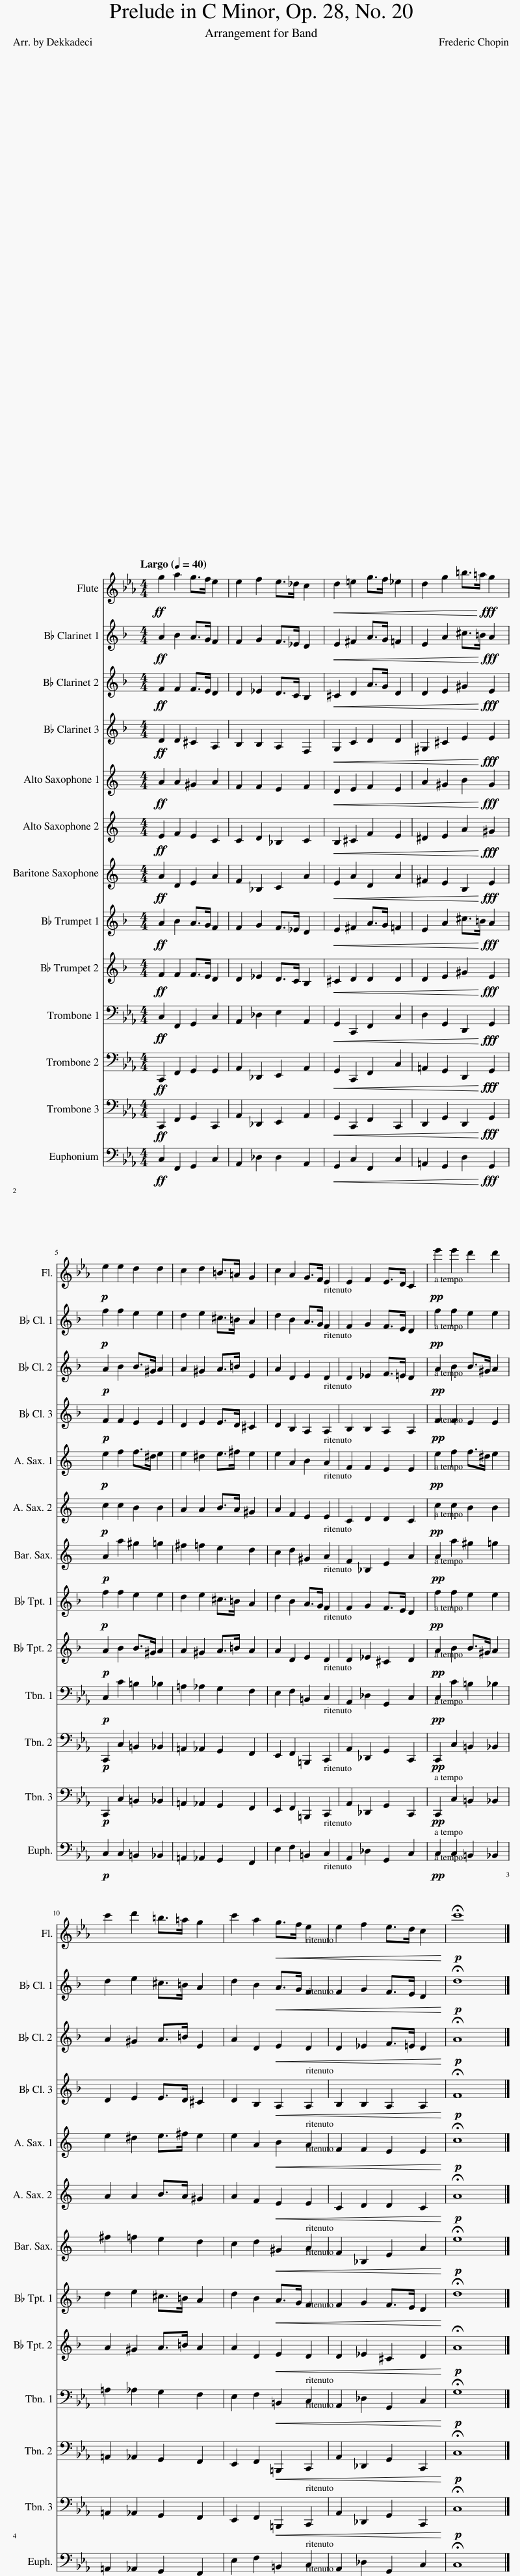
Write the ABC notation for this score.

X:1
%%score 1 2 3 4 5 6 7 8 9 10 11 12 13
L:1/8
Q:1/4=40
M:4/4
I:linebreak $
K:Eb
V:1 treble
V:2 treble transpose=-2
V:3 treble transpose=-2
V:4 treble transpose=-2
V:5 treble transpose=-9
V:6 treble transpose=-9
V:7 treble transpose=-21
V:8 treble transpose=-2
V:9 treble transpose=-2
V:10 bass
V:11 bass
V:12 bass
V:13 bass
V:1
!ff! g2 a2 g>f e2 | e2 f2 e>_d c2 |!<(! d2 =e2 g>f _e2 | d2 g2 =b>=a!<)!!fff! g2 |$!p! e2 e2 d2 d2 | %5
 c2 d2 =B>=A G2 | c2 A2 G>F[Q:1/4=36] E2 | E2 F2[Q:1/4=32] E>D C2 |!pp![Q:1/4=40] e'2 e'2 d'2 d'2 |$ c'2 d'2 =b>=a g2 | %10
 c'2 a2!<(! g>f[Q:1/4=36] e2 | e2 f2[Q:1/4=32] e>d c2!<)! |!p! !fermata!c'8 |] %13
V:2
[K:F]!ff! A2 B2 A>G F2 | F2 G2 F>_E D2 |!<(! E2 ^F2 A>G =F2 | E2 A2 ^c>=B!<)!!fff! A2 |$!p! f2 f2 e2 e2 | %5
 d2 e2 ^c>=B A2 | d2 B2 A>G F2 | F2 G2 F>E D2 |!pp! f2 f2 e2 e2 |$ d2 e2 ^c>=B A2 | %10
 d2 B2!<(! A>G F2 | F2 G2 F>E D2!<)! |!p! !fermata!d8 |] %13
V:3
[K:F]!ff! F2 F2 F>E D2 | D2 _E2 D>C B,2 |!<(! ^C2 D2 A>G D2 | D2 E2 ^G2!<)!!fff! E2 |$!p! A2 B2 B>^G A2 | %5
 A2 ^G2 A>=B E2 | A2 D2 E2 D2 | D2 _E2 F>=E D2 |!pp! A2 B2 B>^G A2 |$ A2 ^G2 A>=B E2 | %10
 A2 D2!<(! E2 D2 | D2 _E2 F>=E D2!<)! |!p! !fermata!A8 |] %13
V:4
[K:F]!ff! D2 D2 ^C2 A,2 | B,2 B,2 A,2 F,2 |!<(! G,2 C2 D2 D2 | ^G,2 ^C2 E2!<)!!fff! E2 |$!p! F2 F2 E2 E2 | %5
 D2 E2 E>D ^C2 | D2 B,2 A,2 A,2 | B,2 B,2 A,2 A,2 |!pp! F2 F2 E2 E2 |$ D2 E2 E>D ^C2 | %10
 D2 B,2!<(! A,2 A,2 | B,2 B,2 A,2 A,2!<)! |!p! !fermata!F8 |] %13
V:5
[K:C]!ff! A2 A2 ^G2 A2 | F2 F2 E2 F2 |!<(! D2 E2 F2 E2 | A2 ^G2 B2!<)!!fff! G2 |$!p! e2 f2 f>^d e2 | %5
 e2 ^d2 e>^f e2 | e2 A2 B2 A2 | F2 F2 E2 E2 |!pp! e2 f2 f>^d e2 |$ e2 ^d2 e>^f e2 | %10
 e2 A2!<(! B2 A2 | F2 F2 E2 E2!<)! |!p! !fermata!c8 |] %13
V:6
[K:C]!ff! E2 F2 E2 C2 | C2 D2 _B,2 C2 |!<(! B,2 ^C2 F2 E2 | ^D2 E2 A2!<)!!fff! ^G2 |$!p! c2 c2 B2 B2 | %5
 A2 A2 B>A ^G2 | A2 F2 E2 E2 | C2 D2 D2 C2 |!pp! c2 c2 B2 B2 |$ A2 A2 B>A ^G2 | %10
 A2 F2!<(! E2 E2 | C2 D2 D2 C2!<)! |!p! !fermata!A8 |] %13
V:7
[K:C]!ff! A2 D2 E2 A2 | F2 _B,2 C2 A2 |!<(! E2 A2 D2 A2 | ^F2 E2 B,2!<)!!fff! E2 |$!p! A2 a2 ^g2 =g2 | %5
 ^f2 =f2 e2 d2 | c2 d2 ^G2 A2 | F2 _B,2 E2 A2 |!pp! A2 a2 ^g2 =g2 |$ ^f2 =f2 e2 d2 | %10
 c2 d2!<(! ^G2 A2 | F2 _B,2 E2 A2!<)! |!p! !fermata!e8 |] %13
V:8
[K:F]!ff! A2 B2 A>G F2 | F2 G2 F>_E D2 |!<(! E2 ^F2 A>G =F2 | E2 A2 ^c>=B!<)!!fff! A2 |$!p! f2 f2 e2 e2 | %5
 d2 e2 ^c>=B A2 | d2 B2 A>G F2 | F2 G2 F>E D2 |!pp! f2 f2 e2 e2 |$ d2 e2 ^c>=B A2 | %10
 d2 B2!<(! A>G F2 | F2 G2 F>E D2!<)! | !fermata!d8 |] %13
V:9
[K:F]!ff! F2 F2 F>E D2 | D2 _E2 D>C B,2 |!<(! ^C2 D2 D2 D2 | D2 E2 ^G2!<)!!fff! E2 |$!p! A2 B2 B>^G A2 | %5
 A2 ^G2 A>=B A2 | A2 D2 E2 D2 | D2 _E2 ^C2 D2 |!pp! A2 B2 B>^G A2 |$ A2 ^G2 A>=B A2 | %10
 A2 D2!<(! E2 D2 | D2 _E2 ^C2 D2!<)! |!p! !fermata!A8 |] %13
V:10
!ff! C,2 F,,2 G,,2 C,2 | A,,2 _D,2 E,2 A,,2 |!<(! G,,2 C,,2 F,,2 C,2 | D,2 G,,2 D,,2!<)!!fff! G,,2 |$!p! C,2 C2 =B,2 _B,2 | %5
 =A,2 _A,2 G,2 F,2 | E,2 F,2 =B,,2 C,2 | A,,2 _D,2 G,,2 C,2 |!pp! C,2 C2 =B,2 _B,2 |$ =A,2 _A,2 G,2 F,2 | %10
 E,2 F,2!<(! =B,,2 C,2 | A,,2 _D,2 G,,2 C,2!<)! |!p! !fermata!G,8 |] %13
V:11
!ff! C,,2 F,,2 G,,2 G,,2 | A,,2 _D,,2 E,,2 A,,2 |!<(! G,,2 C,,2 F,,2 C,2 | =A,,2 G,,2 D,,2!<)!!fff! G,,2 |$!p! C,,2 C,2 =B,,2 _B,,2 | %5
 =A,,2 _A,,2 G,,2 F,,2 | E,,2 F,,2 =B,,,2 C,,2 | A,,2 _D,,2 G,,2 C,,2 |!pp! C,,2 C,2 =B,,2 _B,,2 |$ =A,,2 _A,,2 G,,2 F,,2 | %10
 E,,2 F,,2!<(! =B,,,2 C,,2 | A,,2 _D,,2 G,,2 C,,2!<)! |!p! !fermata!C,8 |] %13
V:12
!ff! C,,2 F,,2 G,,2 C,,2 | A,,2 _D,,2 E,,2 A,,2 |!<(! G,,2 C,,2 F,,2 C,,2 | D,,2 G,,2 D,,2!<)!!fff! G,,2 |$!p! C,,2 C,2 =B,,2 _B,,2 | %5
 =A,,2 _A,,2 G,,2 F,,2 | E,,2 F,,2 =B,,,2 C,,2 | A,,2 _D,,2 G,,2 C,,2 |!pp! C,,2 C,2 =B,,2 _B,,2 |$ =A,,2 _A,,2 G,,2 F,,2 | %10
 E,,2 F,,2!<(! =B,,,2 C,,2 | A,,2 _D,,2 G,,2 C,,2!<)! |!p! !fermata!C,8 |] %13
V:13
!ff! C,2 F,,2 G,,2 C,2 | A,,2 _D,2 D,2 A,,2 |!<(! G,,2 C,2 F,,2 C,2 | =A,,2 G,,2 D,2!<)!!fff! G,,2 |$!p! C,2 C,2 =B,,2 _B,,2 | %5
 =A,,2 _A,,2 G,,2 F,,2 | E,2 F,2 =B,,2 C,2 | A,,2 _D,2 G,,2 C,2 |!pp! C,2 C,2 =B,,2 _B,,2 |$ =A,,2 _A,,2 G,,2 F,,2 | %10
 E,2 F,2!<(! =B,,2 C,2 | A,,2 _D,2 G,,2 C,2!<)! |!p! !fermata!C,8 |] %13
